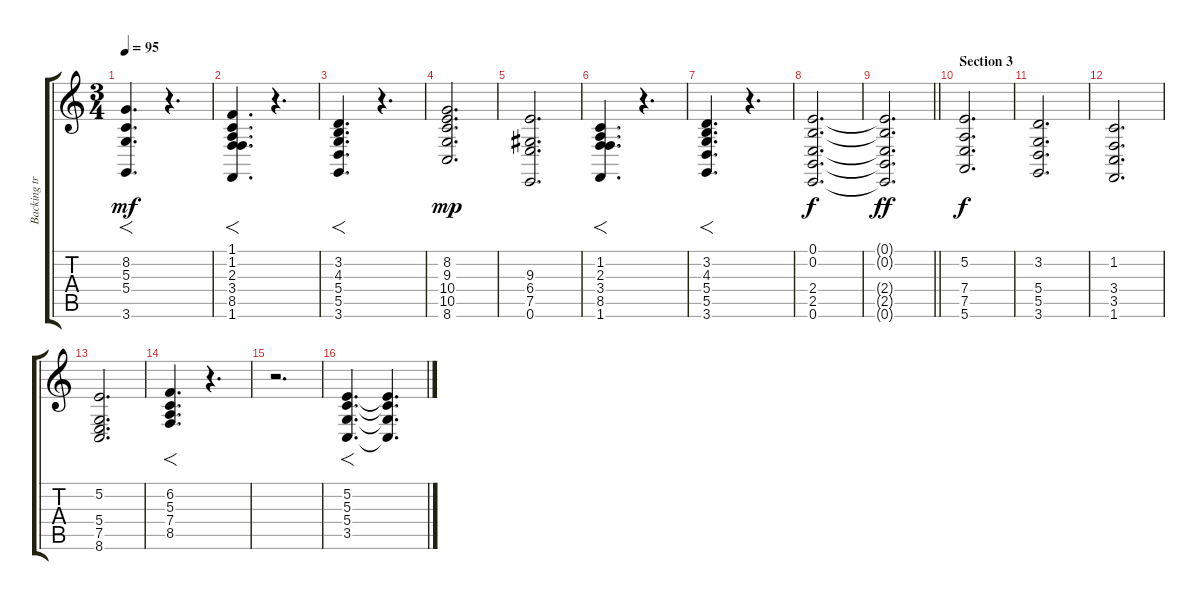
\track ("Backing track 2" "Backing tr") {instrument stringensemble2}
\staff {score tabs}
\tuning (E4 B3 G3 D3 A2 E2) {hide}
\ts (3 4)
\tempo 95
\clef g2
\ks c
(8.2 5.3 5.4 3.6).4{f d dy mf} r.4{d} |
(1.1 1.2 2.3 3.4 8.5 1.6).4{f d} r.4{d} |
(3.2 4.3 5.4 5.5 3.6).4{f d} r.4{d} |
(8.2 9.3 10.4 10.5 8.6).2{d dy mp} |
(9.3 6.4 7.5 0.6).2{d} |
(1.2 2.3 3.4 8.5 1.6).4{f d} r.4{d} |
(3.2 4.3 5.4 5.5 3.6).4{f d} r.4{d volume 3} |
(0.1 0.2 2.4 2.5 0.6).2{d dy f volume 11} |
\barLineRight lightlight
(0.1{t} 0.2{t} 2.4{t} 2.5{t} 0.6{t}).2{d dy ff} |
\section ("" "Section 3")
(5.2 7.4 7.5 5.6).2{d dy f instrument stringensemble1} |
(3.2 5.4 5.5 3.6).2{d instrument synthstrings2} |
(1.2 3.4 3.5 1.6).2{d} |
(5.2 5.4 7.5 8.6).2{d} |
(6.2 5.3 7.4 8.5).4{f d} r.4{d} |
r.2{d} |
(5.2 5.3 5.4 3.5).4{f d} (5.2{t} 5.3{t} 5.4{t} 3.5{t}).4{d}
